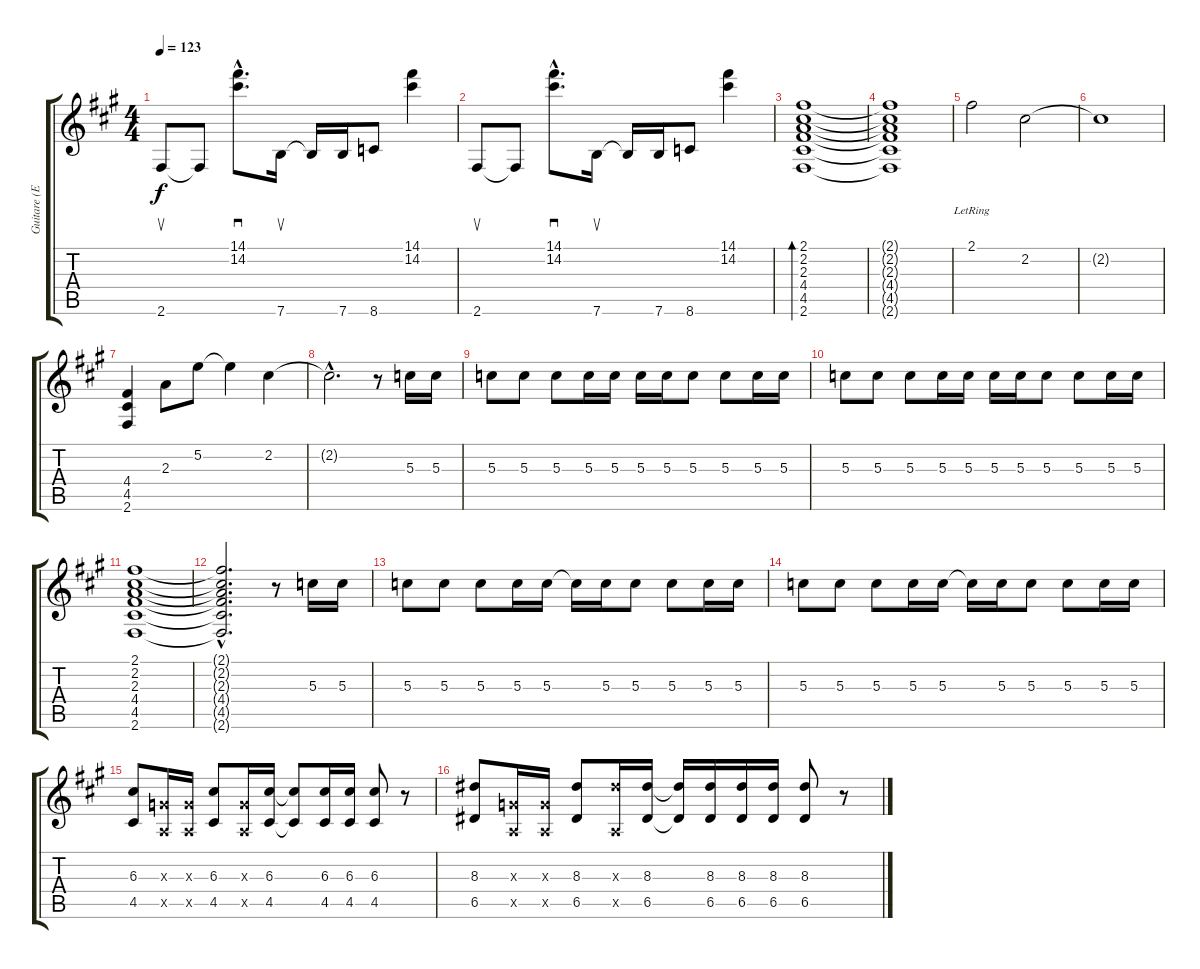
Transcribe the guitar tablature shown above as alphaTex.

\track ("Guitare (Effets)" "Guitare (E") {instrument overdrivenguitar}
\staff {score tabs}
\tuning (E4 B3 G3 D3 A2 E2) {hide}
\ts (4 4)
\tempo 123
\clef g2
\ks a
2.6.8{su dy f} 2.6{t}.8 (14.1{hac} 14.2{hac}).8{d sd} 7.6.16{su} 7.6{t}.16 7.6.16 8.6.8 (14.1 14.2).4 |
2.6.8{su} 2.6{t}.8 (14.1{hac} 14.2{hac}).8{d sd} 7.6.16{su} 7.6{t}.16 7.6.16 8.6.8 (14.1 14.2).4 |
(2.1 2.2 2.3 4.4 4.5 2.6).1{bd 60} |
(2.1{t} 2.2{t} 2.3{t} 4.4{t} 4.5{t} 2.6{t}).1 |
2.1{lr}.2 2.2.2 |
2.2{t}.1 |
(4.4 4.5 2.6).4 2.3.8 5.2.8 5.2{t}.4 2.2.4 |
2.2{hac t}.2{d} r.8 5.3.16 5.3.16 |
5.3.8 5.3.8 5.3.8 5.3.16 5.3.16 5.3.16 5.3.16 5.3.8 5.3.8 5.3.16 5.3.16 |
5.3.8 5.3.8 5.3.8 5.3.16 5.3.16 5.3.16 5.3.16 5.3.8 5.3.8 5.3.16 5.3.16 |
(2.1 2.2 2.3 4.4 4.5 2.6).1 |
(2.1{hac t} 2.2{hac t} 2.3{hac t} 4.4{hac t} 4.5{hac t} 2.6{hac t}).2{d} r.8 5.3.16 5.3.16 |
5.3.8 5.3.8 5.3.8 5.3.16 5.3.16 5.3{t}.16 5.3.16 5.3.8 5.3.8 5.3.16 5.3.16 |
5.3.8 5.3.8 5.3.8 5.3.16 5.3.16 5.3{t}.16 5.3.16 5.3.8 5.3.8 5.3.16 5.3.16 |
(6.3 4.5).8 (0.3{x} 0.5{x}).16 (0.3{x} 0.5{x}).16 (6.3 4.5).8 (0.3{x} 0.5{x}).16 (6.3 4.5).16 (6.3{t} 4.5{t}).8 (6.3 4.5).16 (6.3 4.5).16 (6.3 4.5).8 r.8 |
(8.3 6.5).8 (0.3{x} 0.5{x}).16 (0.3{x} 0.5{x}).16 (8.3 6.5).8 (8.3{x} 0.5{x}).16 (8.3 6.5).16 (8.3{t} 6.5{t}).16 (8.3 6.5).16 (8.3 6.5).16 (8.3 6.5).16 (8.3 6.5).8 r.8
